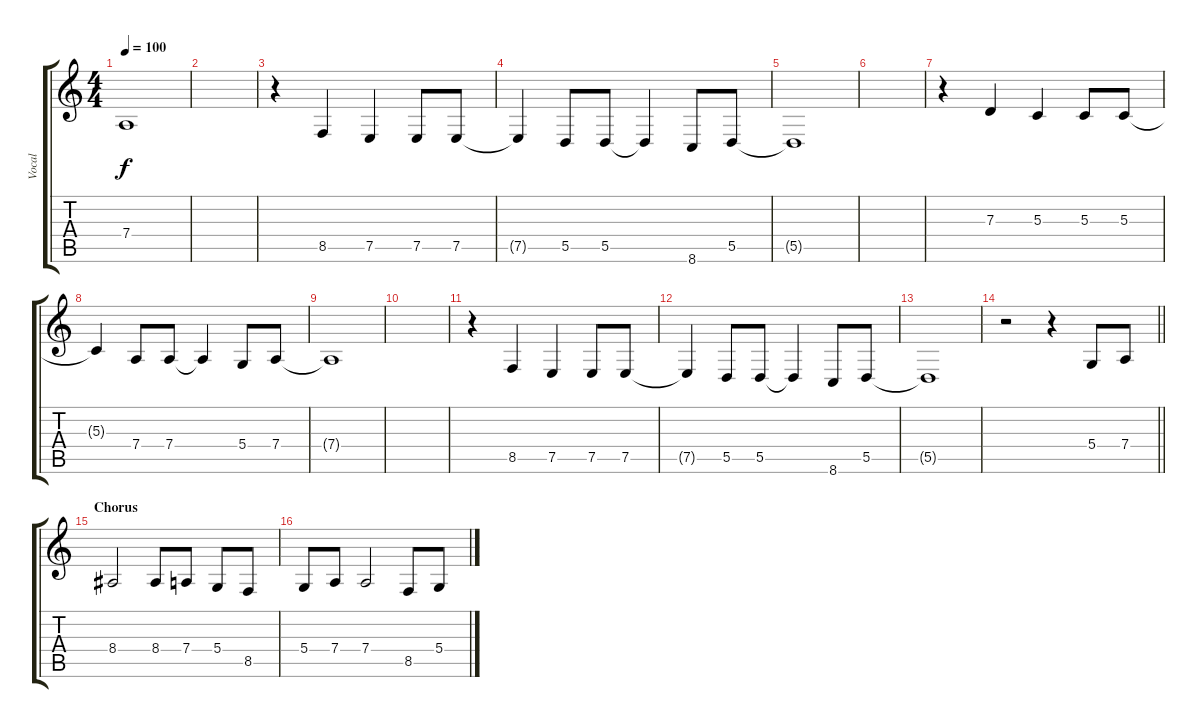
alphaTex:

\track ("Vocal" "Vocal") {instrument oboe}
\staff {score tabs}
\tuning (E4 B3 G3 D3 A2 E2) {hide}
\ts (4 4)
\tempo 100
\clef g2
\ks c
7.4{t}.1{dy f} |
|
r.4 8.5.4 7.5.4 7.5.8 7.5.8 |
7.5{t}.4 5.5.8 5.5.8 5.5{t}.4 8.6.8 5.5.8 |
5.5{t}.1 |
|
r.4 7.3.4 5.3.4 5.3.8 5.3.8 |
5.3{t}.4 7.4.8 7.4.8 7.4{t}.4 5.4.8 7.4.8 |
7.4{t}.1 |
|
r.4 8.5.4 7.5.4 7.5.8 7.5.8 |
7.5{t}.4 5.5.8 5.5.8 5.5{t}.4 8.6.8 5.5.8 |
5.5{t}.1 |
\barLineRight lightlight
r.2 r.4 5.4.8 7.4.8 |
\section ("" "Chorus")
8.4.2 8.4.8 7.4.8 5.4.8 8.5.8 |
5.4.8 7.4.8 7.4.2 8.5.8 5.4.8
